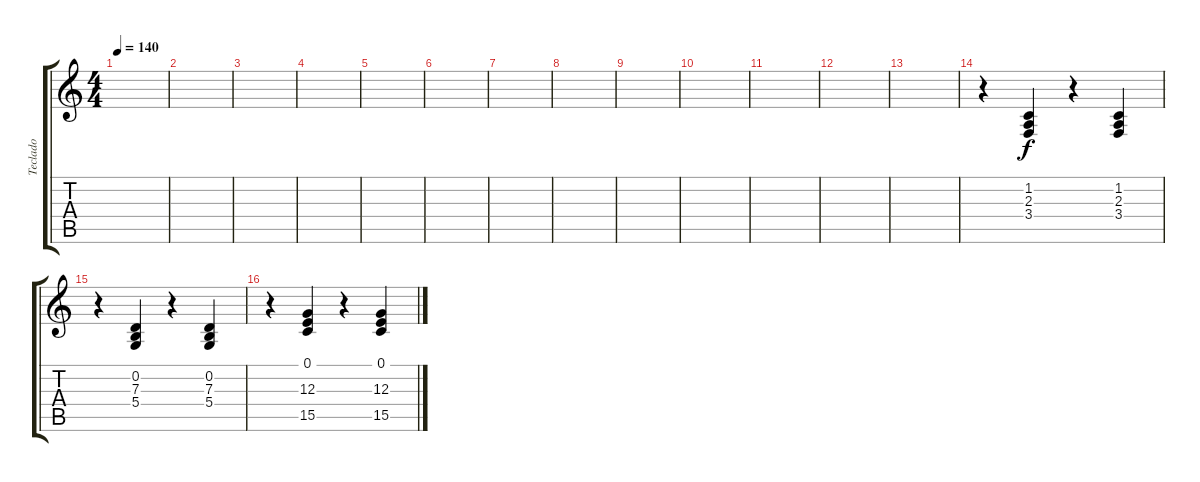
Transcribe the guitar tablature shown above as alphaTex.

\track ("Teclado" "Teclado") {instrument drawbarorgan}
\staff {score tabs}
\tuning (E4 B3 G3 D3 A2 E2) {hide}
\ts (4 4)
\tempo 140
\clef g2
\ks c
|
|
|
|
|
|
|
|
|
|
|
|
|
r.4 (1.2 2.3 3.4).4 r.4 (1.2 2.3 3.4).4 |
r.4 (0.2 7.3 5.4).4 r.4 (0.2 7.3 5.4).4 |
r.4 (0.1 12.3 15.5).4 r.4 (0.1 12.3 15.5).4
